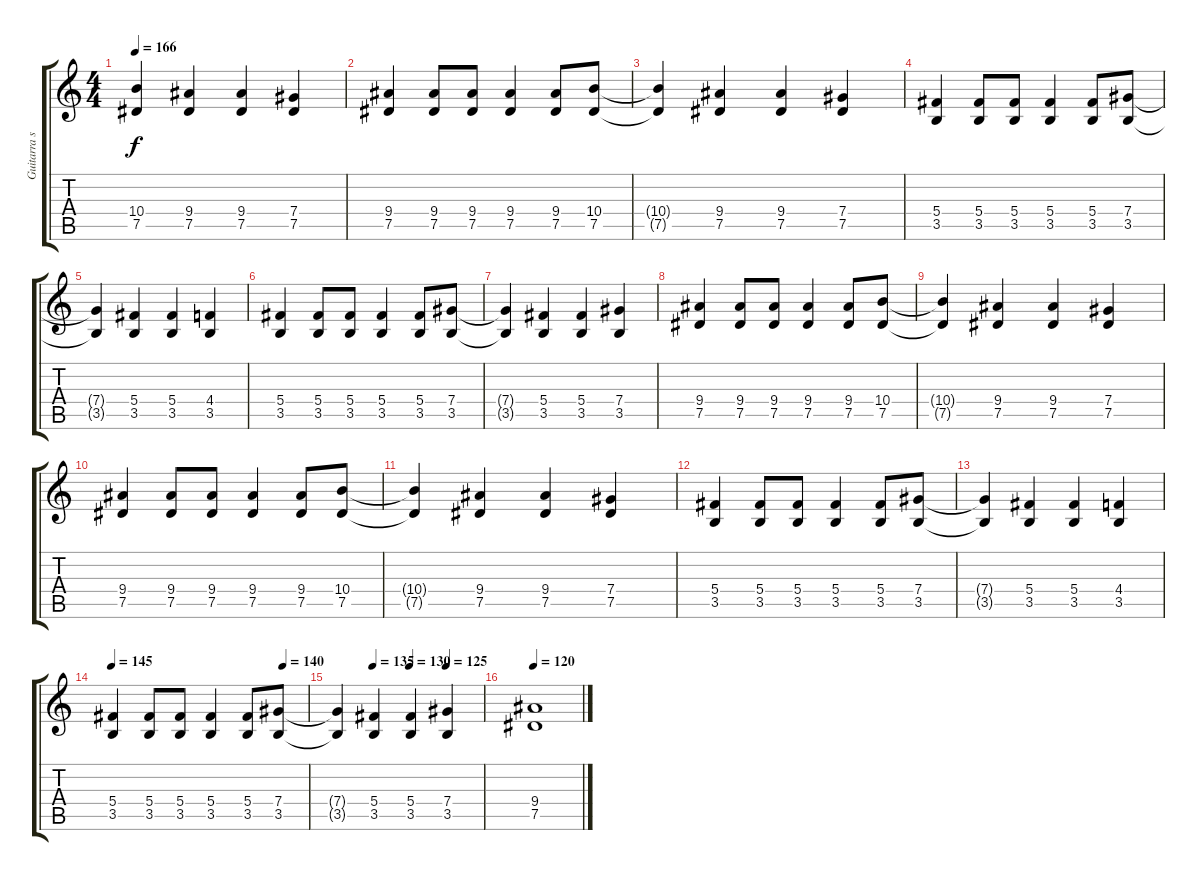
\track ("Guitarra solo" "Guitarra s") {instrument distortionguitar}
\staff {score tabs}
\tuning (Eb4 Bb3 Gb3 Db3 Ab2 Eb2) {hide}
\ts (4 4)
\tempo 166
\clef g2
\ks c
(10.4{t} 7.5{t}).4{dy f} (9.4 7.5).4 (9.4 7.5).4 (7.4 7.5).4 |
(9.4 7.5).4 (9.4 7.5).8 (9.4 7.5).8 (9.4 7.5).4 (9.4 7.5).8 (10.4 7.5).8 |
(10.4{t} 7.5{t}).4 (9.4 7.5).4 (9.4 7.5).4 (7.4 7.5).4 |
(5.4 3.5).4 (5.4 3.5).8 (5.4 3.5).8 (5.4 3.5).4 (5.4 3.5).8 (7.4 3.5).8 |
(7.4{t} 3.5{t}).4 (5.4 3.5).4 (5.4 3.5).4 (4.4 3.5).4 |
(5.4 3.5).4 (5.4 3.5).8 (5.4 3.5).8 (5.4 3.5).4 (5.4 3.5).8 (7.4 3.5).8 |
(7.4{t} 3.5{t}).4 (5.4 3.5).4 (5.4 3.5).4 (7.4 3.5).4 |
(9.4 7.5).4 (9.4 7.5).8 (9.4 7.5).8 (9.4 7.5).4 (9.4 7.5).8 (10.4 7.5).8 |
(10.4{t} 7.5{t}).4 (9.4 7.5).4 (9.4 7.5).4 (7.4 7.5).4 |
(9.4 7.5).4 (9.4 7.5).8 (9.4 7.5).8 (9.4 7.5).4 (9.4 7.5).8 (10.4 7.5).8 |
(10.4{t} 7.5{t}).4 (9.4 7.5).4 (9.4 7.5).4 (7.4 7.5).4 |
(5.4 3.5).4 (5.4 3.5).8 (5.4 3.5).8 (5.4 3.5).4 (5.4 3.5).8 (7.4 3.5).8 |
(7.4{t} 3.5{t}).4 (5.4 3.5).4 (5.4 3.5).4 (4.4 3.5).4 |
\tempo 145
\tempo (140 0.875)
(5.4 3.5).4 (5.4 3.5).8 (5.4 3.5).8 (5.4 3.5).4 (5.4 3.5).8 (7.4 3.5).8 |
\tempo (135 0.25)
\tempo (130 0.5)
\tempo (125 0.75)
(7.4{t} 3.5{t}).4 (5.4 3.5).4 (5.4 3.5).4 (7.4 3.5).4 |
\tempo 120
(9.4 7.5).1
